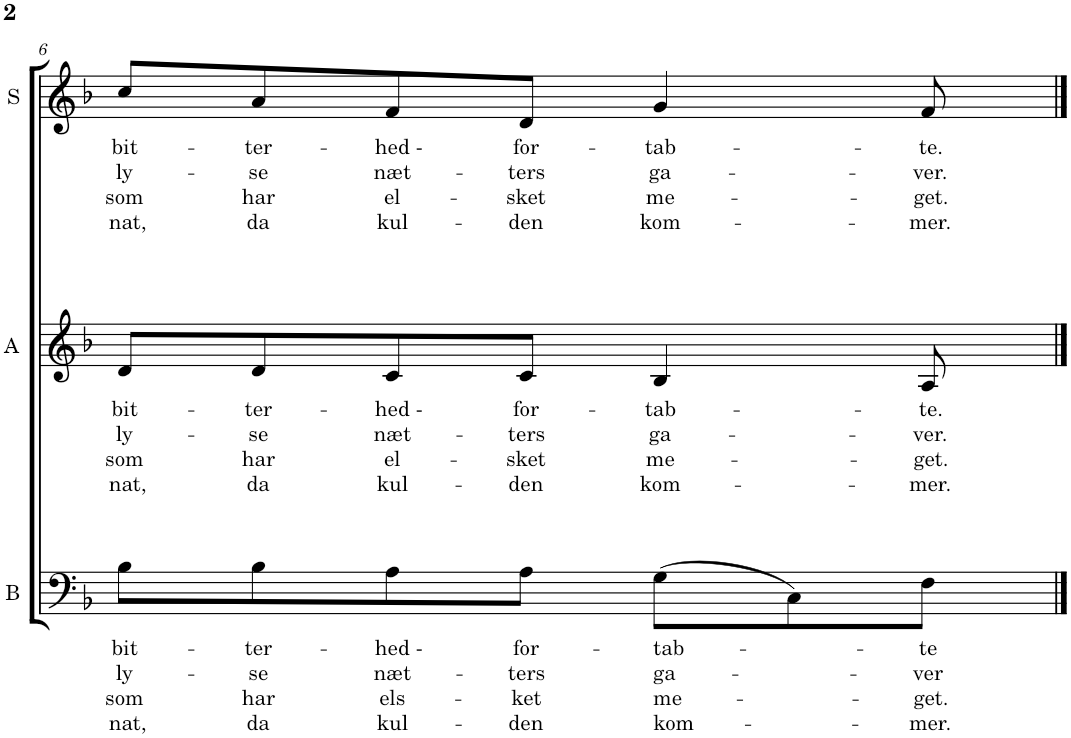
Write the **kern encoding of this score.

**kern	**text	**text	**text	**text	**kern	**text	**text	**text	**text	**kern	**text	**text	**text	**text
*part3	*part3	*part3	*part3	*part3	*part2	*part2	*part2	*part2	*part2	*part1	*part1	*part1	*part1	*part1
*staff3	*staff3	*staff3	*staff3	*staff3	*staff2	*staff2	*staff2	*staff2	*staff2	*staff1	*staff1	*staff1	*staff1	*staff1
*I"B	*	*	*	*	*I"A	*	*	*	*	*I"S	*	*	*	*
*I'B	*	*	*	*	*I'A	*	*	*	*	*I'S	*	*	*	*
!!LO:PB:g=z
*clefF4	*	*	*	*	*clefG2	*	*	*	*	*clefG2	*	*	*	*
*k[b-]	*	*	*	*	*k[b-]	*	*	*	*	*k[b-]	*	*	*	*
*M4/4	*	*	*	*	*M4/4	*	*	*	*	*M4/4	*	*	*	*
*met(c)	*	*	*	*	*met(c)	*	*	*	*	*met(c)	*	*	*	*
=6	=6	=6	=6	=6	=6	=6	=6	=6	=6	=6	=6	=6	=6	=6
!	!LO:LY:b	!LO:LY:b	!LO:LY:b	!LO:LY:b	!	!LO:LY:b	!LO:LY:b	!LO:LY:b	!LO:LY:b	!	!LO:LY:b	!LO:LY:b	!LO:LY:b	!LO:LY:b
8B-\L	bit-	ly-	som	nat,	8d/L	bit-	ly-	som	nat,	8cc/L	bit-	ly-	som	nat,
!	!LO:LY:b	!LO:LY:b	!LO:LY:b	!LO:LY:b	!	!LO:LY:b	!LO:LY:b	!LO:LY:b	!LO:LY:b	!	!LO:LY:b	!LO:LY:b	!LO:LY:b	!LO:LY:b
8B-\	-ter-	-se	har	da	8d/	-ter-	-se	har	da	8a/	-ter-	-se	har	da
!	!LO:LY:b	!LO:LY:b	!LO:LY:b	!LO:LY:b	!	!LO:LY:b	!LO:LY:b	!LO:LY:b	!LO:LY:b	!	!LO:LY:b	!LO:LY:b	!LO:LY:b	!LO:LY:b
8A\	-hed -	næt-	els-	kul-	8c/	-hed -	næt-	el-	kul-	8f/	-hed -	næt-	el-	kul-
!	!LO:LY:b	!LO:LY:b	!LO:LY:b	!LO:LY:b	!	!LO:LY:b	!LO:LY:b	!LO:LY:b	!LO:LY:b	!	!LO:LY:b	!LO:LY:b	!LO:LY:b	!LO:LY:b
8A\J	for-	-ters	-ket	-den	8c/J	for-	-ters	-sket	-den	8d/J	for-	-ters	-sket	-den
!	!LO:LY:b	!LO:LY:b	!LO:LY:b	!LO:LY:b	!	!LO:LY:b	!LO:LY:b	!LO:LY:b	!LO:LY:b	!	!LO:LY:b	!LO:LY:b	!LO:LY:b	!LO:LY:b
(8G\L	-tab-	ga-	me-	kom-	4B-/	-tab-	ga-	me-	kom-	4g/	-tab-	ga-	me-	kom-
8C\)	.	.	.	.	.	.	.	.	.	.	.	.	.	.
!	!LO:LY:b	!LO:LY:b	!LO:LY:b	!LO:LY:b	!	!LO:LY:b	!LO:LY:b	!LO:LY:b	!LO:LY:b	!	!LO:LY:b	!LO:LY:b	!LO:LY:b	!LO:LY:b
8F\J	-te	-ver	-get.	-mer.	8A/	-te.	-ver.	-get.	-mer.	8f/	-te.	-ver.	-get.	-mer.
==	==	==	==	==	==	==	==	==	==	==	==	==	==	==
*-	*-	*-	*-	*-	*-	*-	*-	*-	*-	*-	*-	*-	*-	*-
